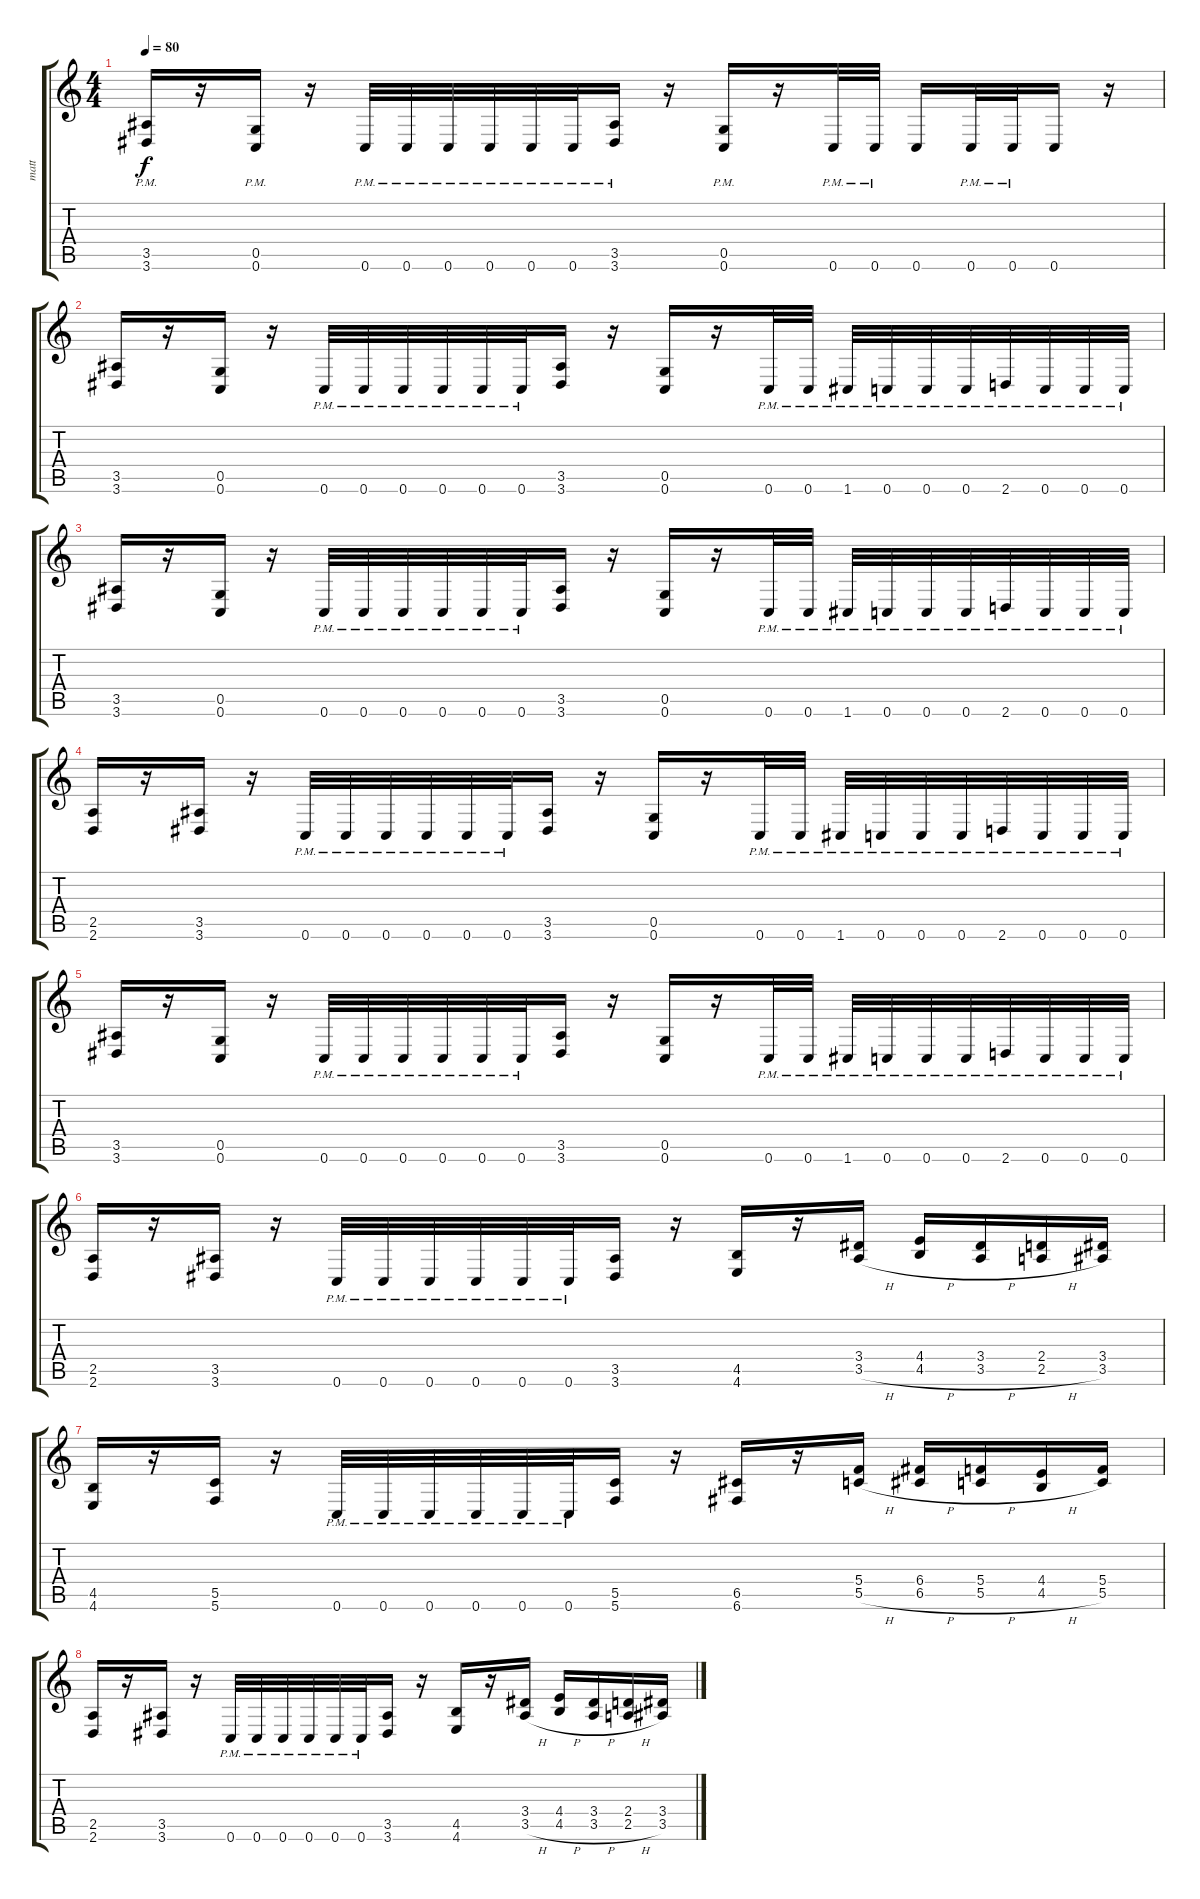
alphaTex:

\track ("matt" "matt") {instrument distortionguitar}
\staff {score tabs}
\tuning (D4 A3 F3 C3 G2 C2) {hide}
\ts (4 4)
\tempo 80
\clef g2
\ks c
(3.5{pm} 3.6{pm}).16{dy f} r.16 (0.5{pm} 0.6{pm}).16 r.16 0.6{pm}.32 0.6{pm}.32 0.6{pm}.32 0.6{pm}.32 0.6{pm}.32 0.6{pm}.32 (3.5{pm} 3.6{pm}).16 r.16 (0.5{pm} 0.6{pm}).16 r.16 0.6{pm}.32 0.6{pm}.32 0.6.16 0.6{pm}.32 0.6{pm}.32 0.6.16 r.16 |
(3.5 3.6).16 r.16 (0.5 0.6).16 r.16 0.6{pm}.32 0.6{pm}.32 0.6{pm}.32 0.6{pm}.32 0.6{pm}.32 0.6{pm}.32 (3.5 3.6).16 r.16 (0.5 0.6).16 r.16 0.6{pm}.32 0.6{pm}.32 1.6{pm}.32 0.6{pm}.32 0.6{pm}.32 0.6{pm}.32 2.6{pm}.32 0.6{pm}.32 0.6{pm}.32 0.6{pm}.32 |
(3.5 3.6).16 r.16 (0.5 0.6).16 r.16 0.6{pm}.32 0.6{pm}.32 0.6{pm}.32 0.6{pm}.32 0.6{pm}.32 0.6{pm}.32 (3.5 3.6).16 r.16 (0.5 0.6).16 r.16 0.6{pm}.32 0.6{pm}.32 1.6{pm}.32 0.6{pm}.32 0.6{pm}.32 0.6{pm}.32 2.6{pm}.32 0.6{pm}.32 0.6{pm}.32 0.6{pm}.32 |
(2.5 2.6).16 r.16 (3.5 3.6).16 r.16 0.6{pm}.32 0.6{pm}.32 0.6{pm}.32 0.6{pm}.32 0.6{pm}.32 0.6{pm}.32 (3.5 3.6).16 r.16 (0.5 0.6).16 r.16 0.6{pm}.32 0.6{pm}.32 1.6{pm}.32 0.6{pm}.32 0.6{pm}.32 0.6{pm}.32 2.6{pm}.32 0.6{pm}.32 0.6{pm}.32 0.6{pm}.32 |
(3.5 3.6).16 r.16 (0.5 0.6).16 r.16 0.6{pm}.32 0.6{pm}.32 0.6{pm}.32 0.6{pm}.32 0.6{pm}.32 0.6{pm}.32 (3.5 3.6).16 r.16 (0.5 0.6).16 r.16 0.6{pm}.32 0.6{pm}.32 1.6{pm}.32 0.6{pm}.32 0.6{pm}.32 0.6{pm}.32 2.6{pm}.32 0.6{pm}.32 0.6{pm}.32 0.6{pm}.32 |
(2.5 2.6).16 r.16 (3.5 3.6).16 r.16 0.6{pm}.32 0.6{pm}.32 0.6{pm}.32 0.6{pm}.32 0.6{pm}.32 0.6{pm}.32 (3.5 3.6).16 r.16 (4.5 4.6).16 r.16 (3.4 3.5{h}).16 (4.4 4.5{h}).16 (3.4 3.5{h}).16 (2.4 2.5{h}).16 (3.4 3.5).16 |
(4.5 4.6).16 r.16 (5.5 5.6).16 r.16 0.6{pm}.32 0.6{pm}.32 0.6{pm}.32 0.6{pm}.32 0.6{pm}.32 0.6{pm}.32 (5.5 5.6).16 r.16 (6.5 6.6).16 r.16 (5.4 5.5{h}).16 (6.4 6.5{h}).16 (5.4 5.5{h}).16 (4.4 4.5{h}).16 (5.4 5.5).16 |
(2.5 2.6).16 r.16 (3.5 3.6).16 r.16 0.6{pm}.32 0.6{pm}.32 0.6{pm}.32 0.6{pm}.32 0.6{pm}.32 0.6{pm}.32 (3.5 3.6).16 r.16 (4.5 4.6).16 r.16 (3.4 3.5{h}).16 (4.4 4.5{h}).16 (3.4 3.5{h}).16 (2.4 2.5{h}).16 (3.4 3.5).16
